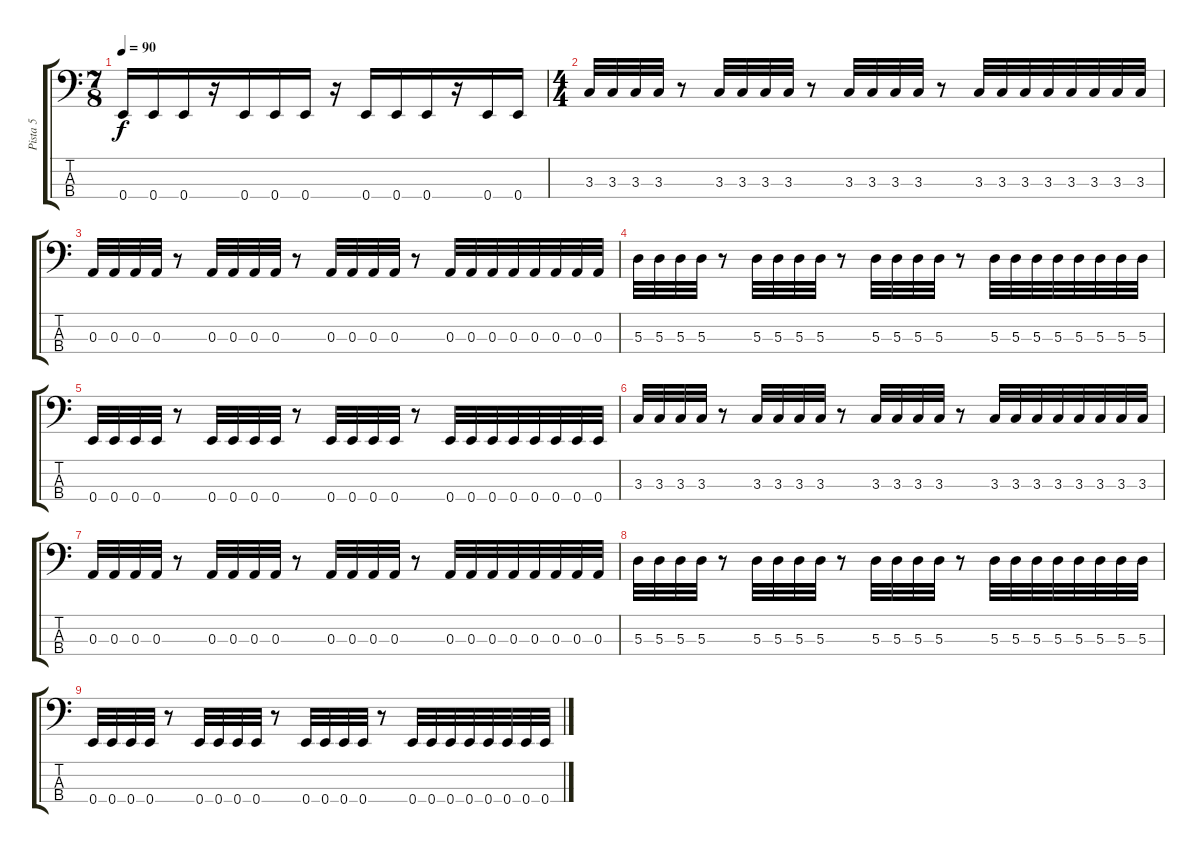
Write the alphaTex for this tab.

\track ("Pista 5" "Pista 5") {instrument electricbasspick}
\staff {score tabs}
\tuning (G2 D2 A1 E1) {hide}
\ts (7 8)
\tempo 90
\clef f4
\ks c
0.4.16{dy f} 0.4.16 0.4.16 r.16 0.4.16 0.4.16 0.4.16 r.16 0.4.16 0.4.16 0.4.16 r.16 0.4.16 0.4.16 |
\ts (4 4)
3.3.32 3.3.32 3.3.32 3.3.32 r.8 3.3.32 3.3.32 3.3.32 3.3.32 r.8 3.3.32 3.3.32 3.3.32 3.3.32 r.8 3.3.32 3.3.32 3.3.32 3.3.32 3.3.32 3.3.32 3.3.32 3.3.32 |
0.3.32 0.3.32 0.3.32 0.3.32 r.8 0.3.32 0.3.32 0.3.32 0.3.32 r.8 0.3.32 0.3.32 0.3.32 0.3.32 r.8 0.3.32 0.3.32 0.3.32 0.3.32 0.3.32 0.3.32 0.3.32 0.3.32 |
5.3.32 5.3.32 5.3.32 5.3.32 r.8 5.3.32 5.3.32 5.3.32 5.3.32 r.8 5.3.32 5.3.32 5.3.32 5.3.32 r.8 5.3.32 5.3.32 5.3.32 5.3.32 5.3.32 5.3.32 5.3.32 5.3.32 |
0.4.32 0.4.32 0.4.32 0.4.32 r.8 0.4.32 0.4.32 0.4.32 0.4.32 r.8 0.4.32 0.4.32 0.4.32 0.4.32 r.8 0.4.32 0.4.32 0.4.32 0.4.32 0.4.32 0.4.32 0.4.32 0.4.32 |
3.3.32 3.3.32 3.3.32 3.3.32 r.8 3.3.32 3.3.32 3.3.32 3.3.32 r.8 3.3.32 3.3.32 3.3.32 3.3.32 r.8 3.3.32 3.3.32 3.3.32 3.3.32 3.3.32 3.3.32 3.3.32 3.3.32 |
0.3.32 0.3.32 0.3.32 0.3.32 r.8 0.3.32 0.3.32 0.3.32 0.3.32 r.8 0.3.32 0.3.32 0.3.32 0.3.32 r.8 0.3.32 0.3.32 0.3.32 0.3.32 0.3.32 0.3.32 0.3.32 0.3.32 |
5.3.32 5.3.32 5.3.32 5.3.32 r.8 5.3.32 5.3.32 5.3.32 5.3.32 r.8 5.3.32 5.3.32 5.3.32 5.3.32 r.8 5.3.32 5.3.32 5.3.32 5.3.32 5.3.32 5.3.32 5.3.32 5.3.32 |
0.4.32 0.4.32 0.4.32 0.4.32 r.8 0.4.32 0.4.32 0.4.32 0.4.32 r.8 0.4.32 0.4.32 0.4.32 0.4.32 r.8 0.4.32 0.4.32 0.4.32 0.4.32 0.4.32 0.4.32 0.4.32 0.4.32
